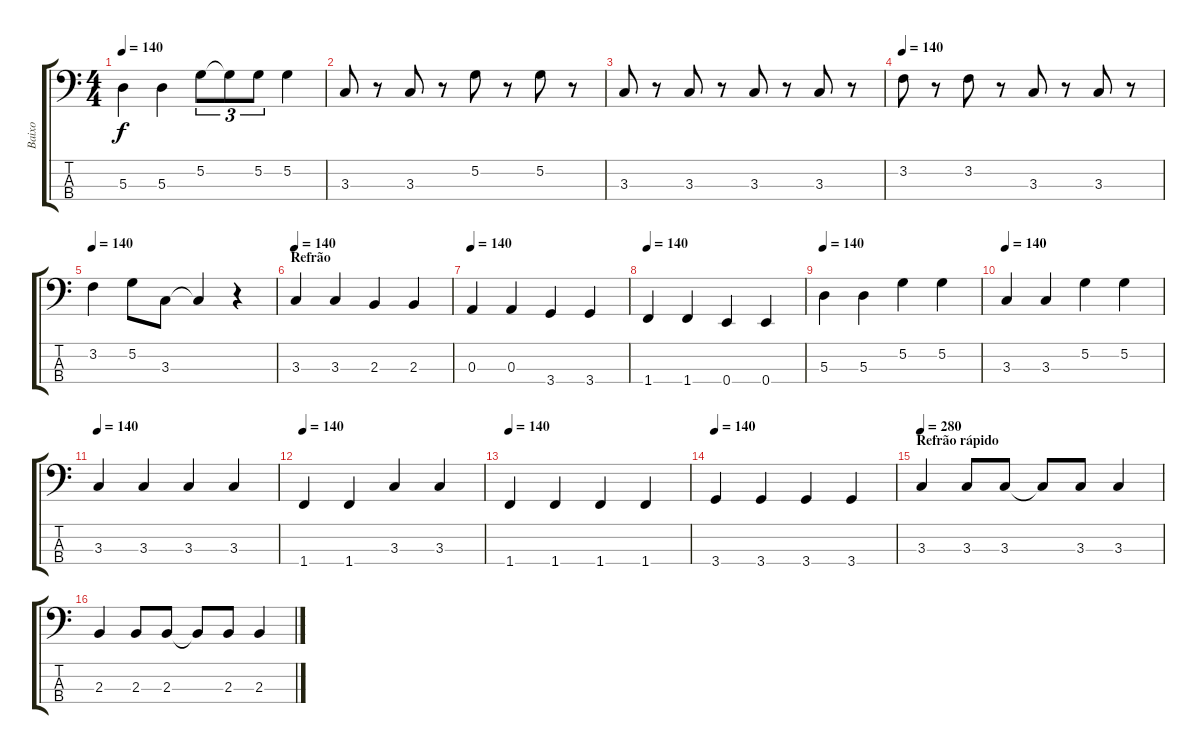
\track ("Baixo" "Baixo") {instrument electricbassfinger}
\staff {score tabs}
\tuning (G2 D2 A1 E1) {hide}
\ts (4 4)
\tempo 140
\clef f4
\ks c
5.3.4{dy f} 5.3.4 5.2.8{tu (3 2)} 5.2{t}.8{tu (3 2)} 5.2.8{tu (3 2)} 5.2.4 |
3.3.8 r.8 3.3.8 r.8 5.2.8 r.8 5.2.8 r.8 |
3.3.8 r.8 3.3.8 r.8 3.3.8 r.8 3.3.8 r.8 |
\tempo 140
3.2.8 r.8 3.2.8 r.8 3.3.8 r.8 3.3.8 r.8 |
\tempo 140
3.2.4 5.2.8 3.3.8 3.3{t}.4 r.4 |
\section ("" "Refrão")
\tempo 140
3.3.4 3.3.4 2.3.4 2.3.4 |
\tempo 140
0.3.4 0.3.4 3.4.4 3.4.4 |
\tempo 140
1.4.4 1.4.4 0.4.4 0.4.4 |
\tempo 140
5.3.4 5.3.4 5.2.4 5.2.4 |
\tempo 140
3.3.4 3.3.4 5.2.4 5.2.4 |
\tempo 140
3.3.4 3.3.4 3.3.4 3.3.4 |
\tempo 140
1.4.4 1.4.4 3.3.4 3.3.4 |
\tempo 140
1.4.4 1.4.4 1.4.4 1.4.4 |
\tempo 140
3.4.4 3.4.4 3.4.4 3.4.4 |
\section ("" "Refrão rápido")
\tempo 280
3.3.4 3.3.8 3.3.8 3.3{t}.8 3.3.8 3.3.4 |
2.3.4 2.3.8 2.3.8 2.3{t}.8 2.3.8 2.3.4
